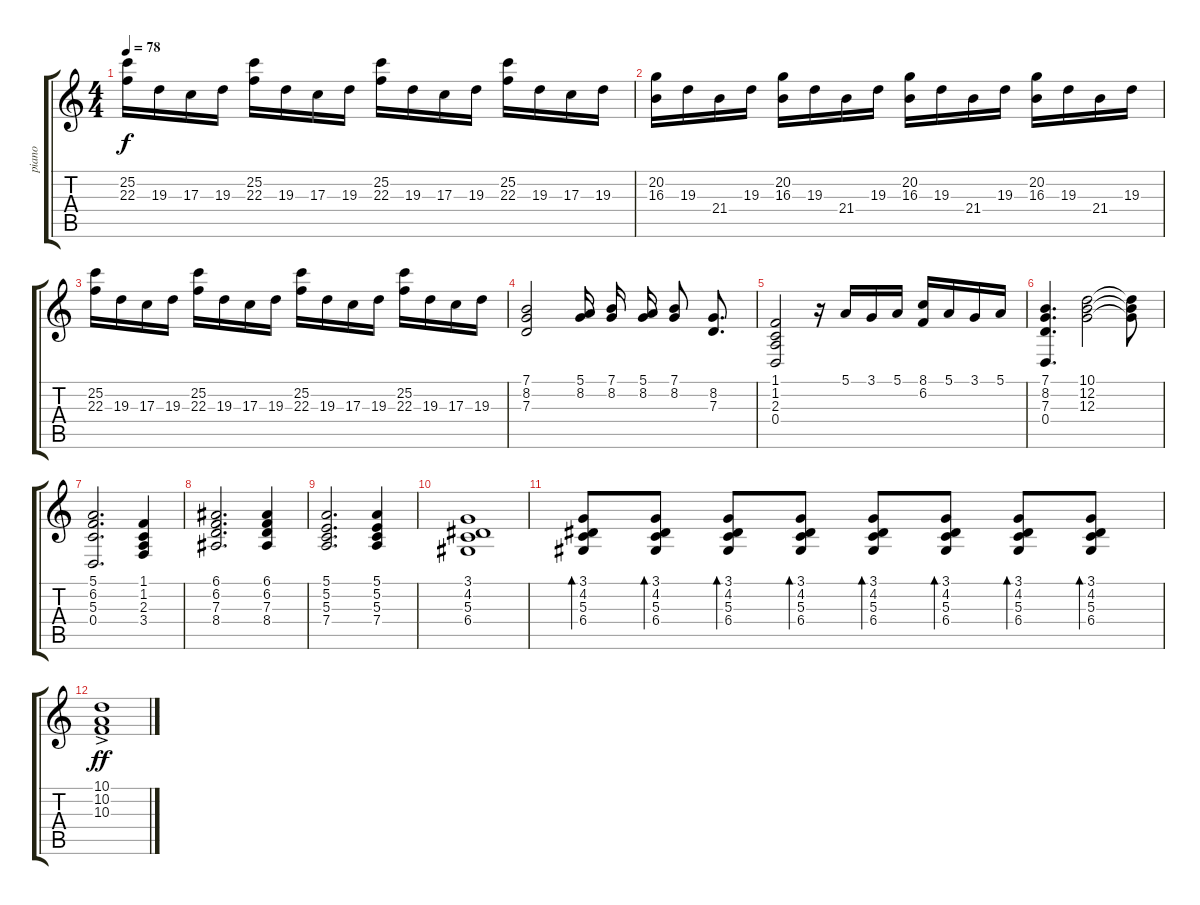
\track ("piano" "piano") {instrument electricgrandpiano}
\staff {score tabs}
\tuning (E4 B3 G3 D3 A2 E2) {hide}
\ts (4 4)
\tempo 78
\clef g2
\ks c
(25.2 22.3).16{dy f} 19.3.16 17.3.16 19.3.16 (25.2 22.3).16 19.3.16 17.3.16 19.3.16 (25.2 22.3).16 19.3.16 17.3.16 19.3.16 (25.2 22.3).16 19.3.16 17.3.16 19.3.16 |
(20.2 16.3).16 19.3.16 21.4.16 19.3.16 (20.2 16.3).16 19.3.16 21.4.16 19.3.16 (20.2 16.3).16 19.3.16 21.4.16 19.3.16 (20.2 16.3).16 19.3.16 21.4.16 19.3.16 |
(25.2 22.3).16 19.3.16 17.3.16 19.3.16 (25.2 22.3).16 19.3.16 17.3.16 19.3.16 (25.2 22.3).16 19.3.16 17.3.16 19.3.16 (25.2 22.3).16 19.3.16 17.3.16 19.3.16 |
(7.1 8.2 7.3).2 (5.1 8.2).16{beam split} (7.1 8.2).16{beam split} (5.1 8.2).16{beam split} (7.1 8.2).8 (8.2 7.3).8{d} |
(1.1 1.2 2.3 0.4).2 r.16 5.1.16 3.1.16{beam merge} 5.1.16 (8.1 6.2).16{beam merge} 5.1.16 3.1.16{beam merge} 5.1.16 |
(7.1 8.2 7.3 0.4).4{d} (10.1 12.2 12.3).2 (10.1{t} 12.2{t} 12.3{t}).8 |
(5.1 6.2 5.3 0.4).2{d} (1.1 1.2 2.3 3.4).4 |
(6.1 6.2 7.3 8.4).2{d} (6.1 6.2 7.3 8.4).4 |
(5.1 5.2 5.3 7.4).2{d} (5.1 5.2 5.3 7.4).4 |
(3.1 4.2 5.3 6.4).1 |
(3.1 4.2 5.3 6.4).8{bd 60} (3.1 4.2 5.3 6.4).8{bd 60} (3.1 4.2 5.3 6.4).8{bd 60} (3.1 4.2 5.3 6.4).8{bd 60} (3.1 4.2 5.3 6.4).8{bd 60} (3.1 4.2 5.3 6.4).8{bd 60} (3.1 4.2 5.3 6.4).8{bd 60} (3.1 4.2 5.3 6.4).8{bd 60} |
(10.1 10.2{ac} 10.3).1{dy ff}
